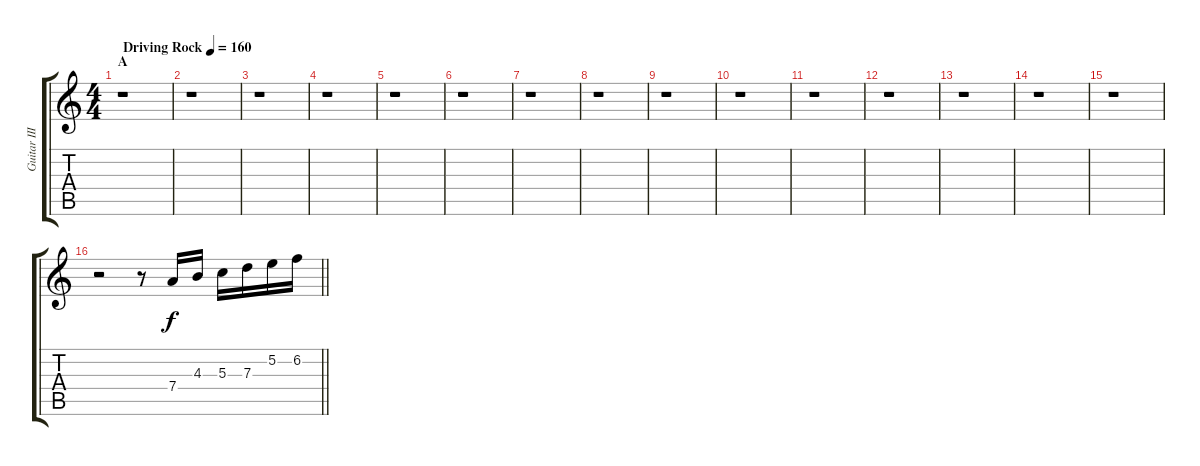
\track ("Guitar III" "Guitar III") {instrument overdrivenguitar}
\staff {score tabs}
\tuning (E4 B3 G3 D3 A2 E2) {hide}
\ts (4 4)
\section ("" "A")
\tempo (160 "Driving Rock")
\clef g2
\ks c
r.1{dy f instrument overdrivenguitar} |
r.1 |
r.1 |
r.1 |
r.1 |
r.1 |
r.1 |
r.1 |
r.1 |
r.1 |
r.1 |
r.1 |
r.1 |
r.1 |
r.1 |
\barLineRight lightlight
r.2 r.8 7.4.16{balance 11} 4.3.16 5.3.16 7.3.16 5.2.16 6.2.16
